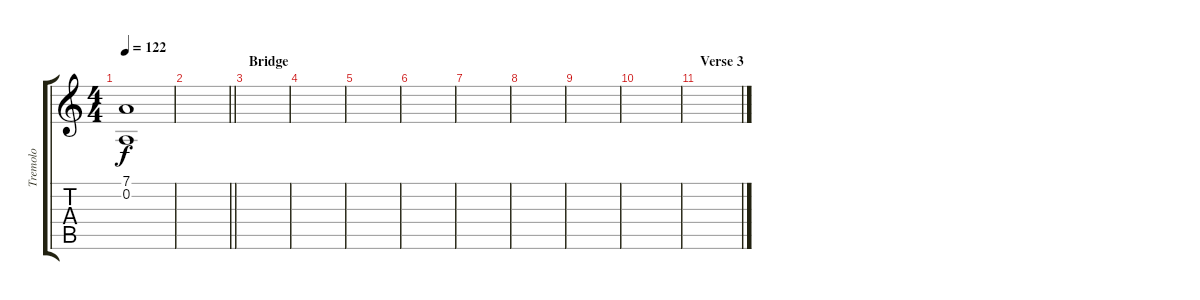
\track ("Tremolo" "Tremolo") {instrument tremolostrings}
\staff {score tabs}
\tuning (D4 A3 F3 C3 G2 D2) {hide}
\ts (4 4)
\tempo 122
\clef g2
\ks c
(7.1 0.2).1{dy f} |
\barLineRight lightlight
|
\section ("" "Bridge")
|
|
|
|
|
|
|
|
\section ("" "Verse 3")
